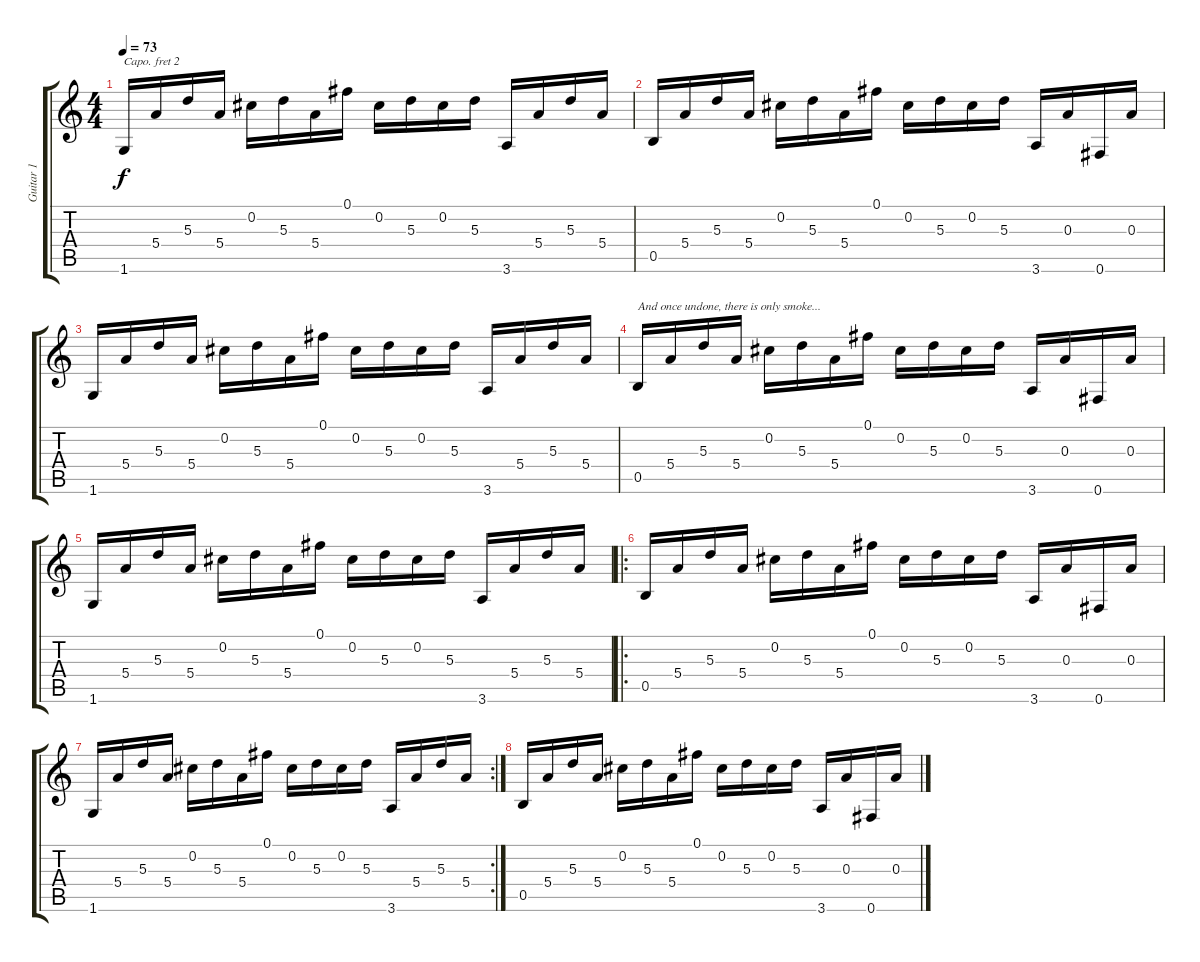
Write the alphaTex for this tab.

\track ("Guitar 1" "Guitar 1") {instrument electricguitarjazz}
\staff {score tabs}
\capo 2
\tuning (E4 B3 G3 D3 A2 E2) {hide}
\ts (4 4)
\tempo 73
\clef g2
\ks c
1.6.16{dy f} 5.4.16 5.3.16 5.4.16 0.2.16 5.3.16 5.4.16 0.1.16 0.2.16 5.3.16 0.2.16 5.3.16 3.6.16 5.4.16 5.3.16 5.4.16 |
0.5.16 5.4.16 5.3.16 5.4.16 0.2.16 5.3.16 5.4.16 0.1.16 0.2.16 5.3.16 0.2.16 5.3.16 3.6.16 0.3.16 0.6.16 0.3.16 |
1.6.16 5.4.16 5.3.16 5.4.16 0.2.16 5.3.16 5.4.16 0.1.16 0.2.16 5.3.16 0.2.16 5.3.16 3.6.16 5.4.16 5.3.16 5.4.16 |
0.5.16{txt "And once undone, there is only smoke..."} 5.4.16 5.3.16 5.4.16 0.2.16 5.3.16 5.4.16 0.1.16 0.2.16 5.3.16 0.2.16 5.3.16 3.6.16 0.3.16 0.6.16 0.3.16 |
1.6.16 5.4.16 5.3.16 5.4.16 0.2.16 5.3.16 5.4.16 0.1.16 0.2.16 5.3.16 0.2.16 5.3.16 3.6.16 5.4.16 5.3.16 5.4.16 |
\ro
0.5.16 5.4.16 5.3.16 5.4.16 0.2.16 5.3.16 5.4.16 0.1.16 0.2.16 5.3.16 0.2.16 5.3.16 3.6.16 0.3.16 0.6.16 0.3.16 |
\rc 2
1.6.16 5.4.16 5.3.16 5.4.16 0.2.16 5.3.16 5.4.16 0.1.16 0.2.16 5.3.16 0.2.16 5.3.16 3.6.16 5.4.16 5.3.16 5.4.16 |
0.5.16 5.4.16 5.3.16 5.4.16 0.2.16 5.3.16 5.4.16 0.1.16 0.2.16 5.3.16 0.2.16 5.3.16 3.6.16 0.3.16 0.6.16 0.3.16
